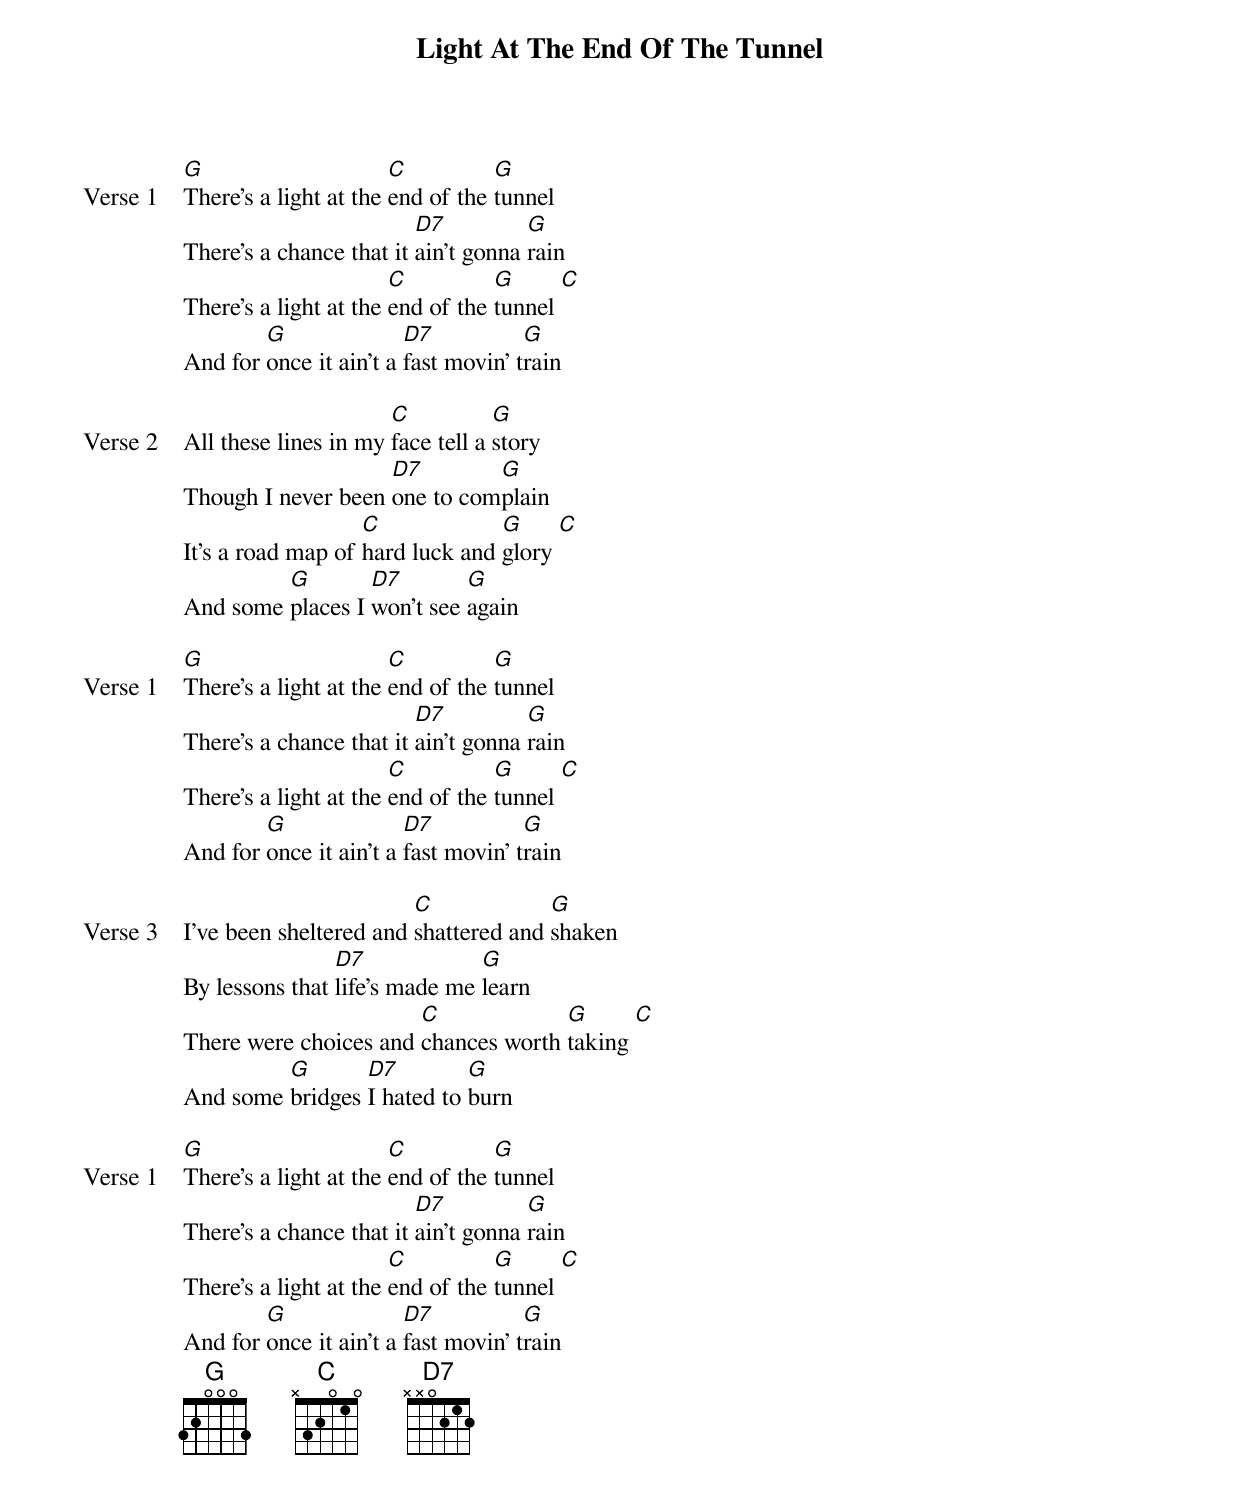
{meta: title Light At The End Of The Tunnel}
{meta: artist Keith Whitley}
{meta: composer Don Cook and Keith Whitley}
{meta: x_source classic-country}
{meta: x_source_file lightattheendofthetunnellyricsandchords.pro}
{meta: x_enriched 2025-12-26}

{start_of_verse: Verse 1}
[G]There's a light at the [C]end of the [G]tunnel
There's a chance that it [D7]ain't gonna [G]rain
There's a light at the [C]end of the [G]tunnel [C]
And for [G]once it ain't a [D7]fast movin' t[G]rain
{end_of_verse}

{start_of_verse: Verse 2}
All these lines in my [C]face tell a [G]story
Though I never been [D7]one to com[G]plain
It's a road map of [C]hard luck and [G]glory [C]
And some [G]places I [D7]won't see [G]again
{end_of_verse}

{start_of_verse: Verse 1}
[G]There's a light at the [C]end of the [G]tunnel
There's a chance that it [D7]ain't gonna [G]rain
There's a light at the [C]end of the [G]tunnel [C]
And for [G]once it ain't a [D7]fast movin' t[G]rain
{end_of_verse}

{start_of_verse: Verse 3}
I've been sheltered and [C]shattered and [G]shaken
By lessons that [D7]life's made me [G]learn
There were choices and [C]chances worth [G]taking [C]
And some [G]bridges [D7]I hated to [G]burn
{end_of_verse}

{start_of_verse: Verse 1}
[G]There's a light at the [C]end of the [G]tunnel
There's a chance that it [D7]ain't gonna [G]rain
There's a light at the [C]end of the [G]tunnel [C]
And for [G]once it ain't a [D7]fast movin' t[G]rain
{end_of_verse}
